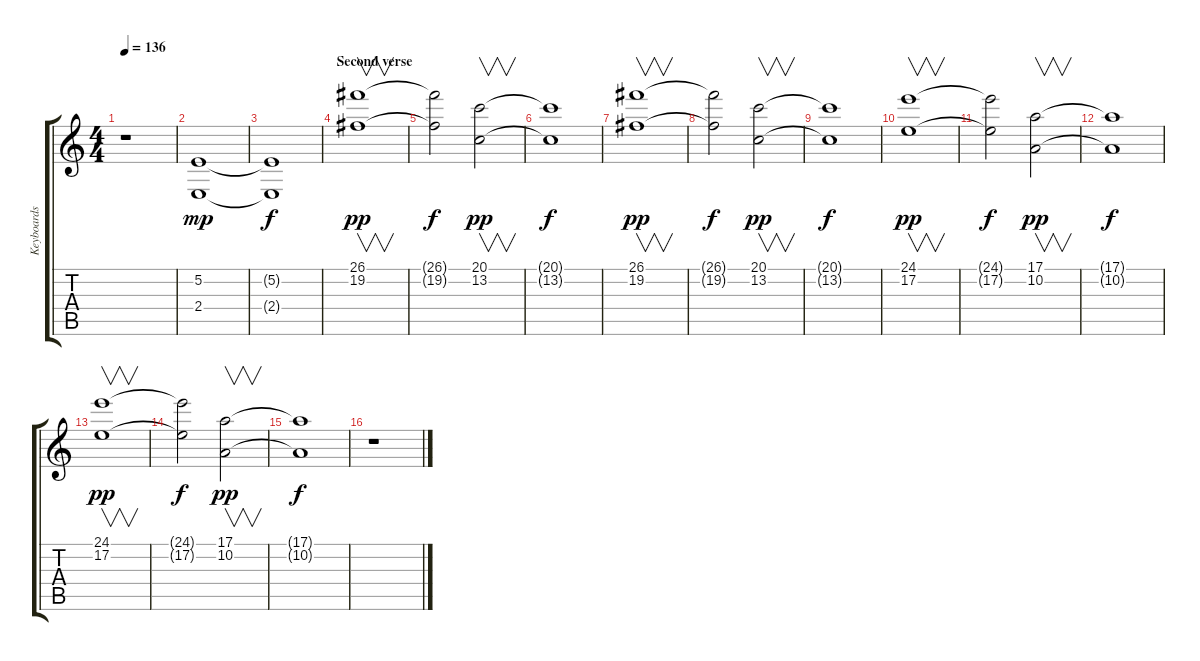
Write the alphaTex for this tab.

\track ("Keyboards" "Keyboards") {instrument pad2warm}
\staff {score tabs}
\tuning (E4 B3 G3 D3 A2 E2) {hide}
\ts (4 4)
\tempo 136
\clef g2
\ks c
r.1{dy f} |
(5.2 2.4).1{dy mp instrument stringensemble2} |
(5.2{t} 2.4{t}).1{dy f} |
\section ("" "Second verse")
(26.1 19.2).1{v dy pp instrument pad4choir} |
(26.1{t} 19.2{t}).2{dy f} (20.1 13.2).2{v dy pp} |
(20.1{t} 13.2{t}).1{dy f} |
(26.1 19.2).1{v dy pp} |
(26.1{t} 19.2{t}).2{dy f} (20.1 13.2).2{v dy pp} |
(20.1{t} 13.2{t}).1{dy f} |
(24.1 17.2).1{v dy pp} |
(24.1{t} 17.2{t}).2{dy f} (17.1 10.2).2{v dy pp} |
(17.1{t} 10.2{t}).1{dy f} |
(24.1 17.2).1{v dy pp} |
(24.1{t} 17.2{t}).2{dy f} (17.1 10.2).2{v dy pp} |
(17.1{t} 10.2{t}).1{dy f} |
r.1
